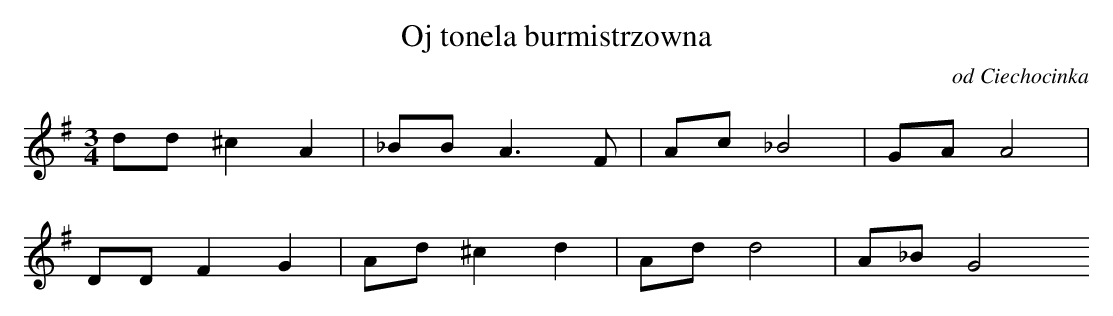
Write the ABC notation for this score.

X:1
T: Oj tonela burmistrzowna
O: od Ciechocinka
M: 3/4
L: 1/8
K: G
dd^c2A2 | _BBA3F | Ac_B4 | GAA4 |
DDF2G2 | Ad^c2d2 | Add4 | A_BG4
